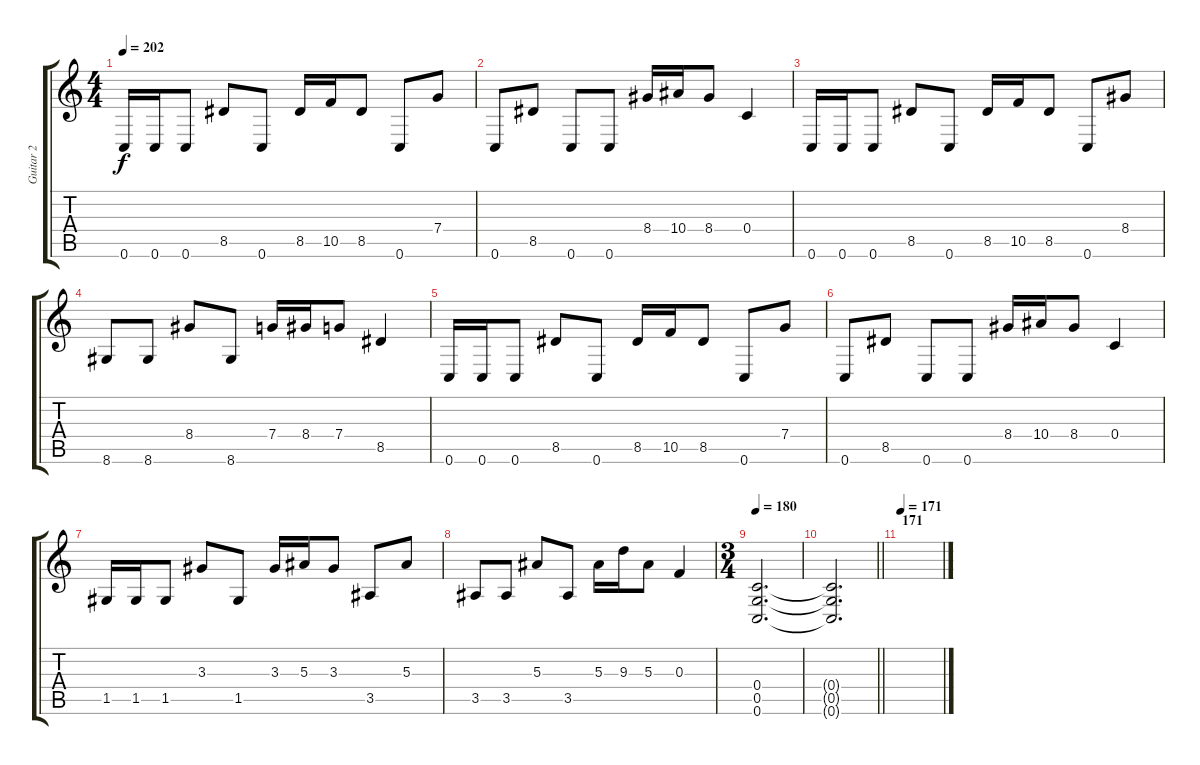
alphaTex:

\track ("Guitar 2" "Guitar 2") {instrument distortionguitar}
\staff {score tabs}
\tuning (D4 A3 F3 C3 G2 C2) {hide}
\ts (4 4)
\tempo 202
\clef g2
\ks c
0.6.16{dy f} 0.6.16 0.6.8 8.5.8 0.6.8 8.5.16 10.5.16 8.5.8 0.6.8 7.4.8 |
0.6.8 8.5.8 0.6.8 0.6.8 8.4.16 10.4.16 8.4.8 0.4.4 |
0.6.16 0.6.16 0.6.8 8.5.8 0.6.8 8.5.16 10.5.16 8.5.8 0.6.8 8.4.8 |
8.6.8 8.6.8 8.4.8 8.6.8 7.4.16 8.4.16 7.4.8 8.5.4 |
0.6.16 0.6.16 0.6.8 8.5.8 0.6.8 8.5.16 10.5.16 8.5.8 0.6.8 7.4.8 |
0.6.8 8.5.8 0.6.8 0.6.8 8.4.16 10.4.16 8.4.8 0.4.4 |
1.5.16 1.5.16 1.5.8 3.3.8 1.5.8 3.3.16 5.3.16 3.3.8 3.5.8 5.3.8 |
3.5.8 3.5.8 5.3.8 3.5.8 5.3.16 9.3.16 5.3.8 0.3.4 |
\ts (3 4)
\tempo 180
(0.4 0.5 0.6).2{d} |
\barLineRight lightlight
(0.4{t} 0.5{t} 0.6{t}).2{d} |
\section ("" "171")
\tempo 171
